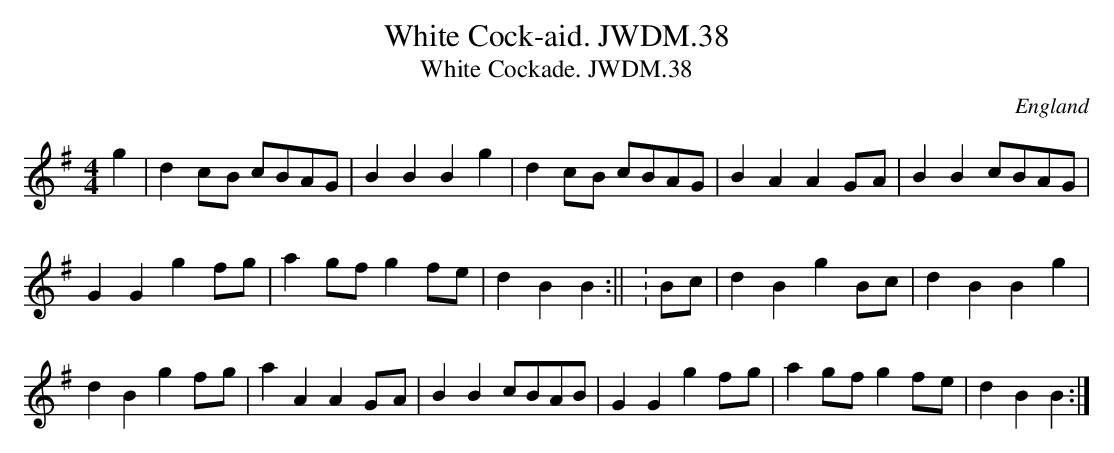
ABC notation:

X:1
T:White Cock-aid. JWDM.38
T:White Cockade. JWDM.38
M:4/4
L:1/8
O:England
K:G
g2|d2 c-B cBAG|B2B2B2g2|d2 c-B cBAG|B2A2A2G-A|
B2B2 cBAG|!G2G2g2f-g|a2g-f g2 f-e|d2B2B2:||
:B-c|d2B2g2B-c|d2B2B2g2|!d2B2g2f-g|a2A2A2G-A|
B2B2 cBAB|G2G2g2f-g|a2g-f g2 f-e|d2B2B2:|]
